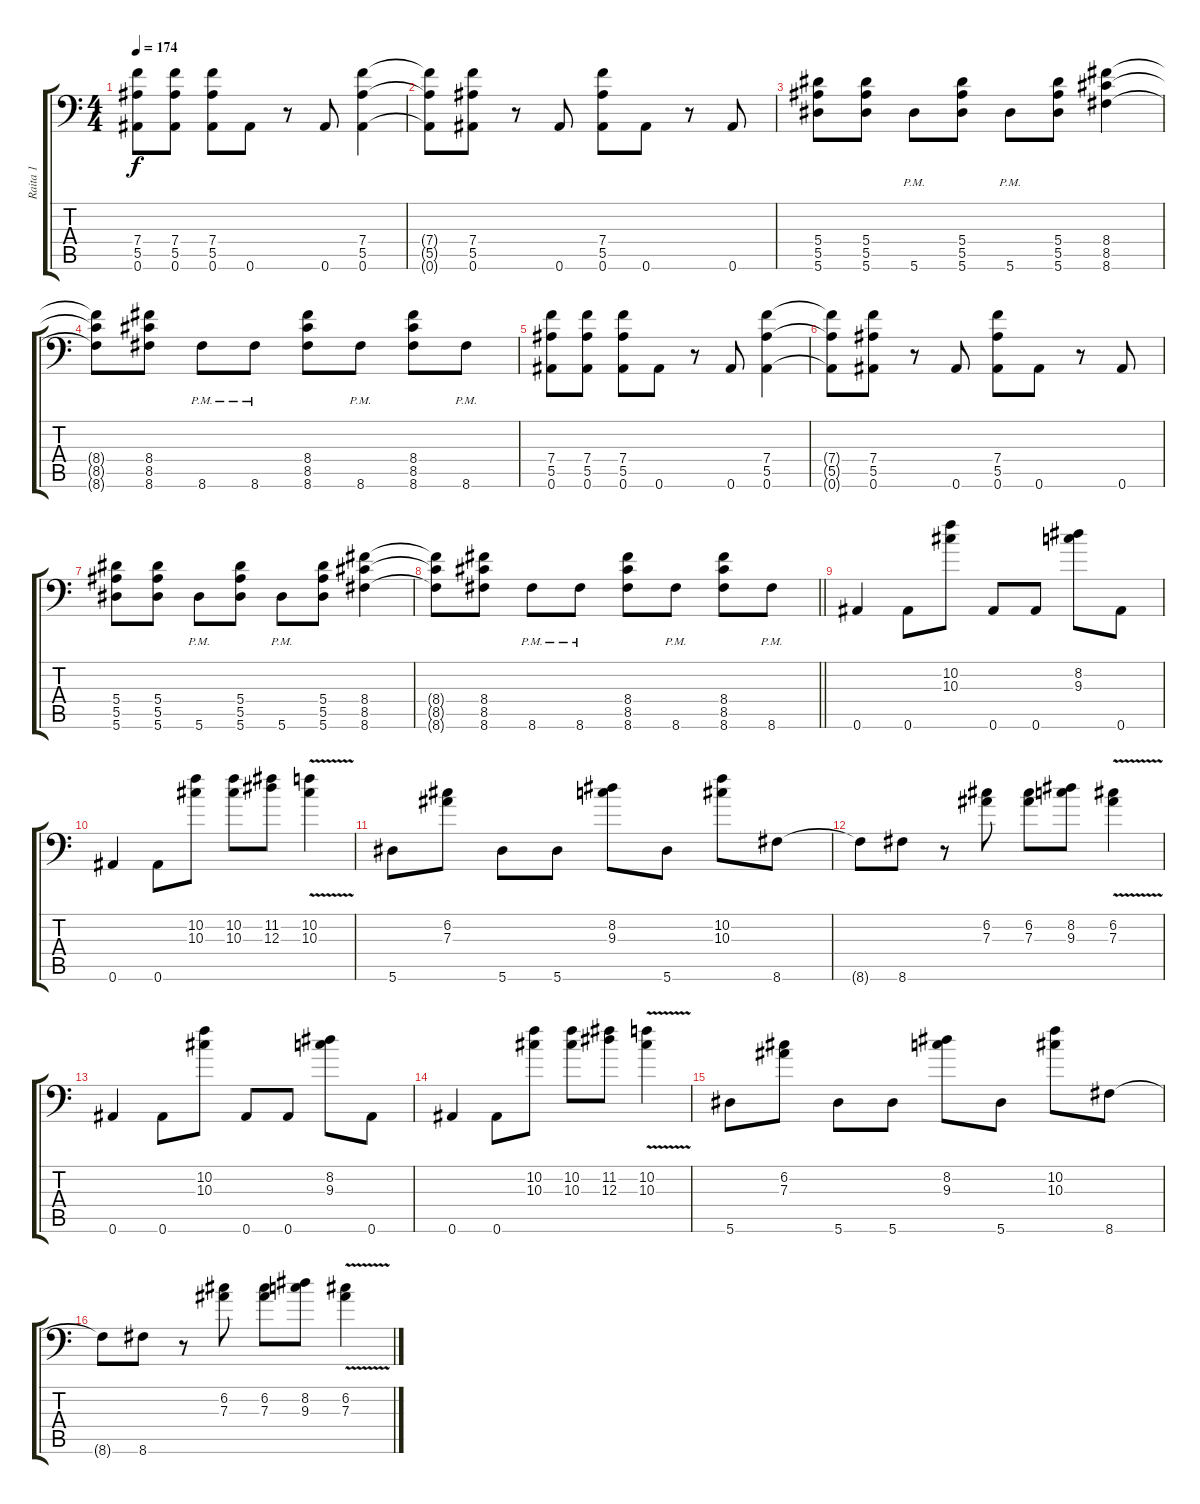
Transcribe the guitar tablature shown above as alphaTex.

\track ("Raita 1" "Raita 1") {instrument distortionguitar}
\staff {score tabs}
\tuning (C4 G3 Eb3 Bb2 F2 Bb1) {hide}
\ts (4 4)
\tempo 174
\clef f4
\ks c
(7.4 5.5 0.6).8{dy f} (7.4 5.5 0.6).8 (7.4 5.5 0.6).8 0.6.8 r.8 0.6.8 (7.4 5.5 0.6).4 |
(7.4{t} 5.5{t} 0.6{t}).8 (7.4 5.5 0.6).8 r.8 0.6.8 (7.4 5.5 0.6).8 0.6.8 r.8 0.6.8 |
(5.4 5.5 5.6).8 (5.4 5.5 5.6).8 5.6{pm}.8 (5.4 5.5 5.6).8 5.6{pm}.8 (5.4 5.5 5.6).8 (8.4 8.5 8.6).4 |
(8.4{t} 8.5{t} 8.6{t}).8 (8.4 8.5 8.6).8 8.6{pm}.8 8.6{pm}.8 (8.4 8.5 8.6).8 8.6{pm}.8 (8.4 8.5 8.6).8 8.6{pm}.8 |
(7.4 5.5 0.6).8 (7.4 5.5 0.6).8 (7.4 5.5 0.6).8 0.6.8 r.8 0.6.8 (7.4 5.5 0.6).4 |
(7.4{t} 5.5{t} 0.6{t}).8 (7.4 5.5 0.6).8 r.8 0.6.8 (7.4 5.5 0.6).8 0.6.8 r.8 0.6.8 |
(5.4 5.5 5.6).8 (5.4 5.5 5.6).8 5.6{pm}.8 (5.4 5.5 5.6).8 5.6{pm}.8 (5.4 5.5 5.6).8 (8.4 8.5 8.6).4 |
\barLineRight lightlight
(8.4{t} 8.5{t} 8.6{t}).8 (8.4 8.5 8.6).8 8.6{pm}.8 8.6{pm}.8 (8.4 8.5 8.6).8 8.6{pm}.8 (8.4 8.5 8.6).8 8.6{pm}.8 |
\section ("" "")
0.6.4 0.6.8 (10.2 10.3).8 0.6.8 0.6.8 (8.2 9.3).8 0.6.8 |
0.6.4 0.6.8 (10.2 10.3).8 (10.2 10.3).8 (11.2 12.3).8 (10.2{v} 10.3{v}).4 |
5.6.8 (6.2 7.3).8 5.6.8 5.6.8 (8.2 9.3).8 5.6.8 (10.2 10.3).8 8.6.8 |
8.6{t}.8 8.6.8 r.8 (6.2 7.3).8 (6.2 7.3).8 (8.2 9.3).8 (6.2{v} 7.3{v}).4 |
0.6.4 0.6.8 (10.2 10.3).8 0.6.8 0.6.8 (8.2 9.3).8 0.6.8 |
0.6.4 0.6.8 (10.2 10.3).8 (10.2 10.3).8 (11.2 12.3).8 (10.2{v} 10.3{v}).4 |
5.6.8 (6.2 7.3).8 5.6.8 5.6.8 (8.2 9.3).8 5.6.8 (10.2 10.3).8 8.6.8 |
8.6{t}.8 8.6.8 r.8 (6.2 7.3).8 (6.2 7.3).8 (8.2 9.3).8 (6.2{v} 7.3{v}).4
